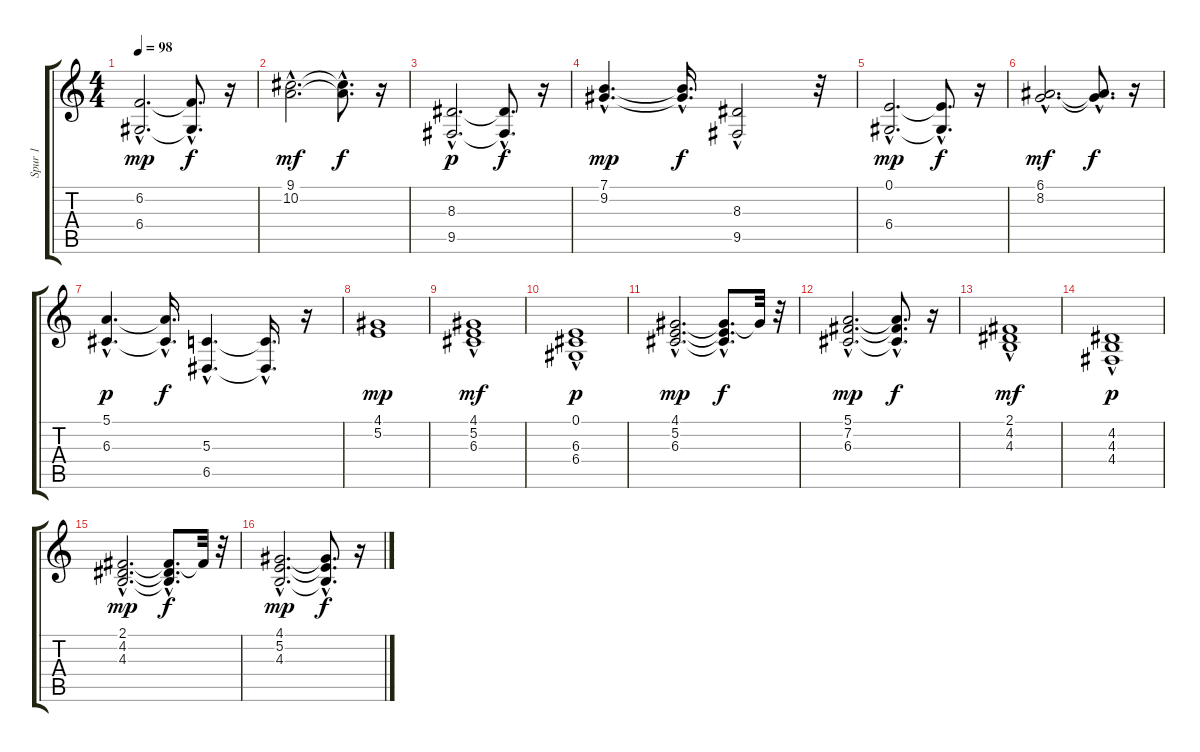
\track ("Spur 1" "Spur 1") {instrument electricpiano1}
\staff {score tabs}
\tuning (E4 B3 G3 D3 A2 E2) {hide}
\ts (4 4)
\tempo 98
\clef g2
\ks c
(6.2{hac} 6.4{hac}).2{d dy mp} (6.2{hac t} 6.4{hac t}).8{d dy f} r.16 |
(9.1{hac} 10.2{hac}).2{d dy mf} (9.1{hac t} 10.2{hac t}).8{d dy f} r.16 |
(8.3{hac} 9.5{hac}).2{d dy p} (8.3{hac t} 9.5{hac t}).8{d dy f} r.16 |
(7.1{hac} 9.2{hac}).4{d dy mp} (7.1{hac t} 9.2{hac t}).16{d dy f} (8.3 9.5{hac}).2 r.32 |
(0.1{hac} 6.4{hac}).2{d dy mp} (0.1{hac t} 6.4{hac t}).8{d dy f} r.16 |
(6.1{hac} 8.2{hac}).2{d dy mf} (6.1{hac t} 8.2{hac t}).8{d dy f} r.16 |
(5.1{hac} 6.3{hac}).4{d dy p} (5.1{hac t} 6.3{hac t}).16{d dy f} (5.3{hac} 6.5{hac}).4{d} (5.3{t} 6.5{hac t}).16{d} r.16 |
(4.1 5.2).1{dy mp} |
(4.1 5.2{hac} 6.3{hac}).1{dy mf} |
(0.1{hac} 6.3{hac} 6.4).1{dy p} |
(4.1{hac} 5.2{hac} 6.3{hac}).2{d dy mp} (4.1{hac t} 5.2{hac t} 6.3{hac t}).8{d dy f} 4.1{t}.32 r.32 |
(5.1{hac} 7.2{hac} 6.3{hac}).2{d dy mp} (5.1{hac t} 7.2{hac t} 6.3{hac t}).8{d dy f} r.16 |
(2.1 4.2{hac} 4.3{hac}).1{dy mf} |
(4.2{hac} 4.3{hac} 4.4).1{dy p} |
(2.1{hac} 4.2{hac} 4.3{hac}).2{d dy mp} (2.1{hac t} 4.2{hac t} 4.3{hac t}).8{d dy f} 2.1{t}.32 r.32 |
(4.1{hac} 5.2{hac} 4.3{hac}).2{d dy mp} (4.1{hac t} 5.2{hac t} 4.3{hac t}).8{d dy f} r.16
